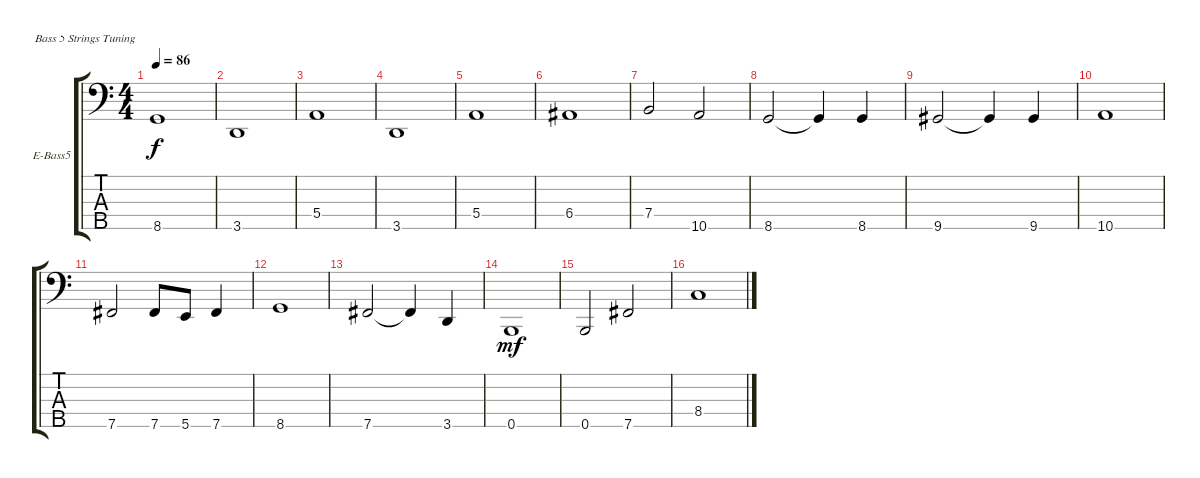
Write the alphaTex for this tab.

\defaultSystemsLayout 4
\bracketExtendMode groupsimilarinstruments
\firstSystemTrackNameOrientation horizontal
\otherSystemsTrackNameOrientation horizontal
\track ("Electric Bass" "E-Bass5") {instrument electricbassfinger}
\staff {score tabs}
\tuning (G2 D2 A1 E1 B0)
\ts (4 4)
\tempo 86
\clef f4
\ks c
8.5.1{dy f} |
3.5.1 |
5.4.1 |
3.5.1 |
5.4.1 |
6.4.1 |
7.4.2 10.5.2 |
8.5.2 8.5{t}.4 8.5.4 |
9.5.2 9.5{t}.4 9.5.4 |
10.5.1 |
7.5.2 7.5.8 5.5.8 7.5.4 |
8.5.1 |
7.5.2 7.5{t}.4 3.5.4 |
0.5.1{dy mf} |
0.5.2 7.5.2 |
8.4.1
